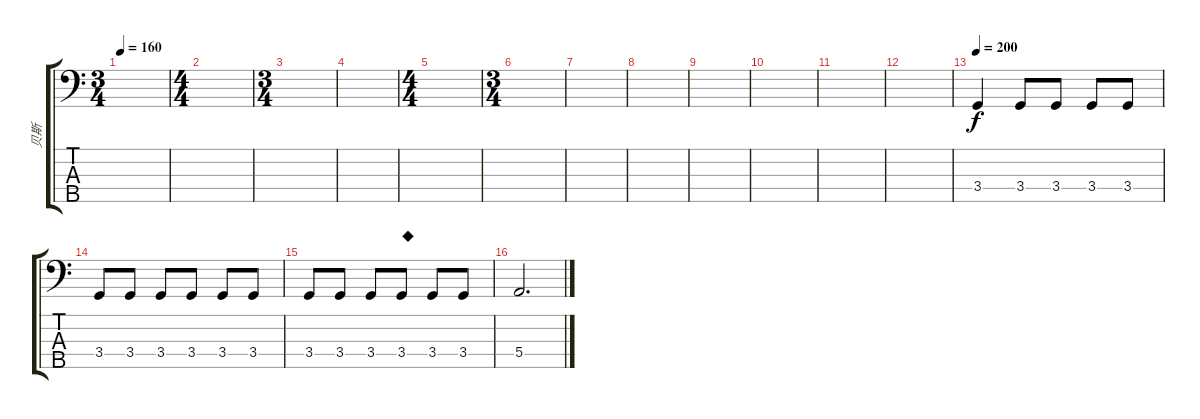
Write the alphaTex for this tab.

\track ("贝斯" "贝斯") {instrument electricbassfinger}
\staff {score tabs}
\tuning (G2 D2 A1 E1 B0) {hide}
\ts (3 4)
\tempo 160
\clef f4
\ks c
|
\ts (4 4)
|
\ts (3 4)
|
|
\ts (4 4)
|
\ts (3 4)
|
|
|
|
|
|
|
\tempo 200
3.4.4 3.4.8 3.4.8 3.4.8 3.4.8 |
3.4.8 3.4.8 3.4.8 3.4.8 3.4.8 3.4.8 |
3.4.8 3.4.8 3.4.8 3.4.8{txt "◆"} 3.4.8 3.4.8 |
5.4.2{d}
